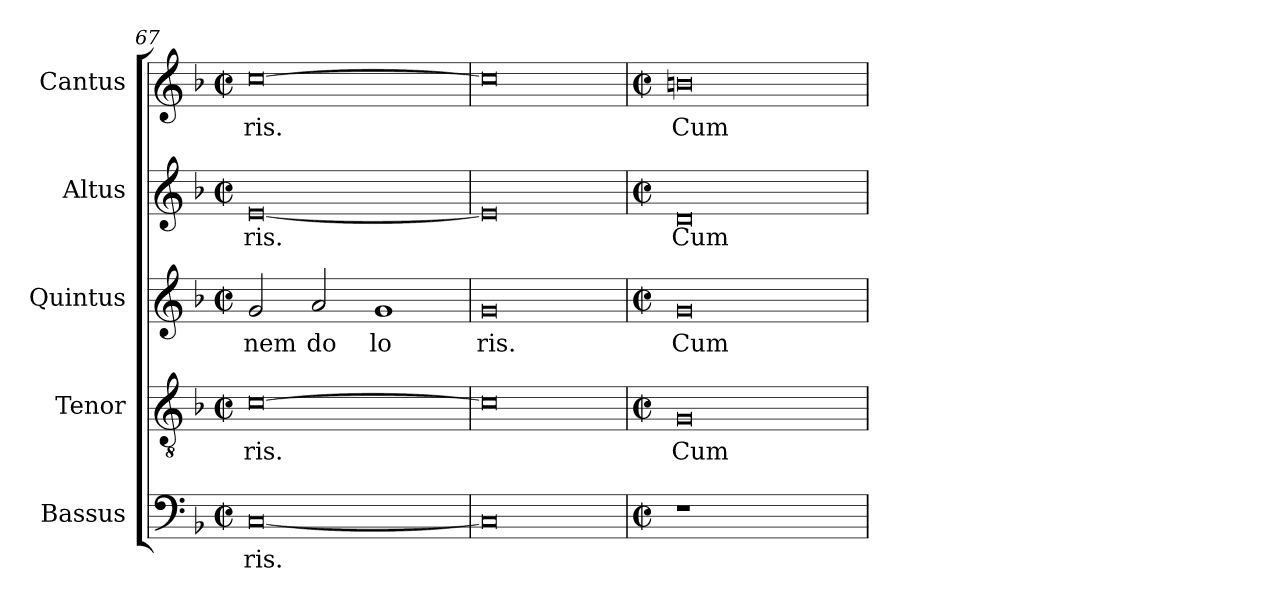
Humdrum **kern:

**kern	**text	**kern	**text	**kern	**text	**kern	**text	**kern	**text
*part5	*part5	*part4	*part4	*part3	*part3	*part2	*part2	*part1	*part1
*staff5	*staff5	*staff4	*staff4	*staff3	*staff3	*staff2	*staff2	*staff1	*staff1
*I"Bassus	*	*I"Tenor	*	*I"Quintus	*	*I"Altus	*	*I"Cantus	*
*clefF4	*	*clefGv2	*	*clefG2	*	*clefG2	*	*clefG2	*
*k[b-]	*	*k[b-]	*	*k[b-]	*	*k[b-]	*	*k[b-]	*
*F:	*	*F:	*	*F:	*	*F:	*	*F:	*
*M2/2	*	*M2/2	*	*M2/2	*	*M2/2	*	*M2/2	*
*met(c|)	*	*met(c|)	*	*met(c|)	*	*met(c|)	*	*met(c|)	*
=67	=67	=67	=67	=67	=67	=67	=67	=67	=67
!	!LO:LY:b:cj	!	!LO:LY:b:cj	!	!LO:LY:b:cj	!	!LO:LY:b:cj	!	!LO:LY:b:cj
[<0C	ris.	[>0c	ris.	2g/	nem	[<0e	ris.	[>0cc	-ris.
!	!	!	!	!	!LO:LY:b:cj	!	!	!	!
.	.	.	.	2a/	do	.	.	.	.
!	!	!	!	!	!LO:LY:b:cj	!	!	!	!
.	.	.	.	1g	lo	.	.	.	.
=68	=68	=68	=68	=68	=68	=68	=68	=68	=68
!	!LO:LY:b:cj	!	!LO:LY:b:cj	!	!LO:LY:b:cj	!	!LO:LY:b:cj	!	!LO:LY:b:cj
0C]	.	0c]	.	0g	ris.	0e]	.	0cc]	.
!!LO:PB:g=z
=69!	=69!	=69!	=69!	=69!	=69!	=69!	=69!	=69!	=69!
*M2/2	*	*M2/2	*	*M2/2	*	*M2/2	*	*M2/2	*
*met(c|)	*	*met(c|)	*	*met(c|)	*	*met(c|)	*	*met(c|)	*
!	!	!	!LO:LY:b:cj	!	!LO:LY:b:cj	!	!LO:LY:b:cj	!	!LO:LY:b:cj
1r	.	0G	Cum	0g	Cum	0d	Cum	0bn	Cum
1ryy	.	.	.	.	.	.	.	.	.
=	=	=	=	=	=	=	=	=	=
*-	*-	*-	*-	*-	*-	*-	*-	*-	*-
